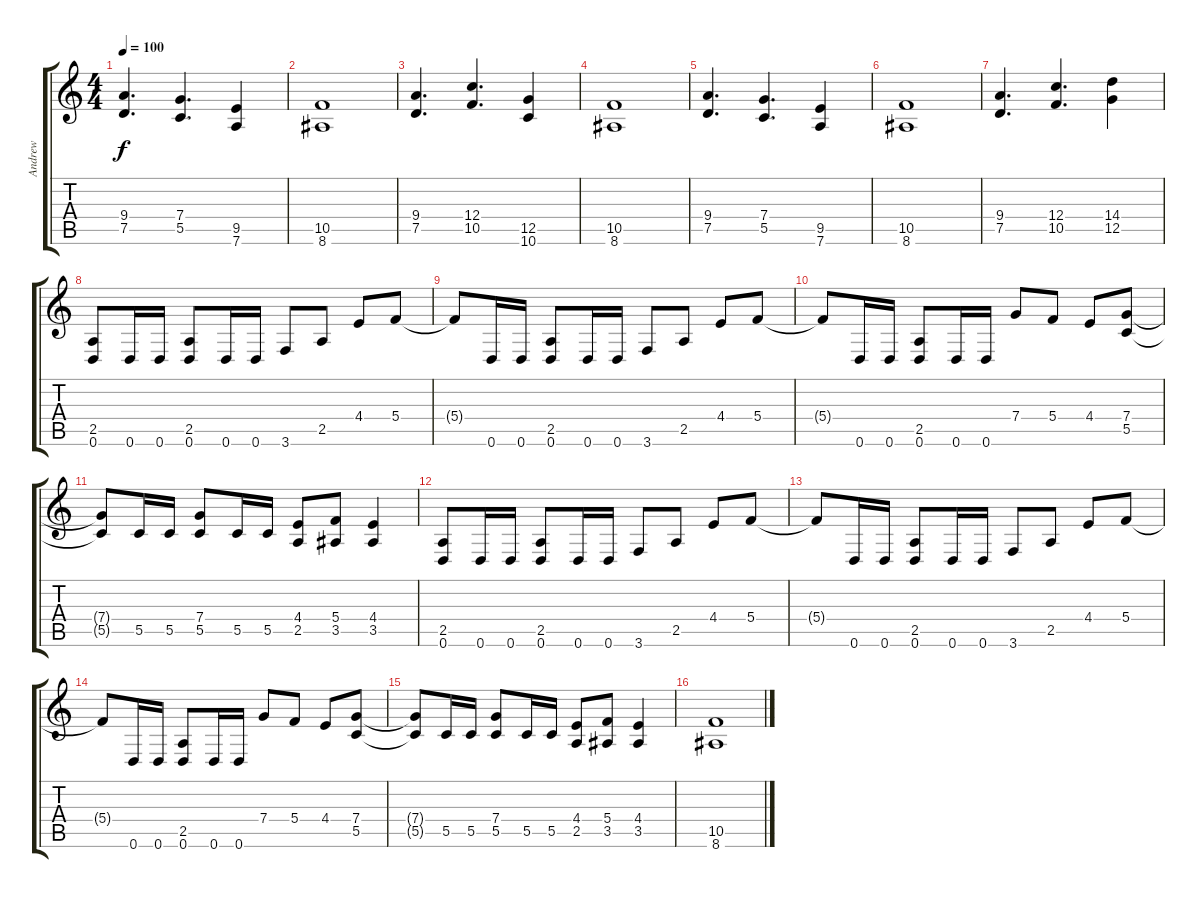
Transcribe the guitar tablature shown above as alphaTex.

\track ("Andrew" "Andrew") {instrument distortionguitar}
\staff {score tabs}
\tuning (D4 A3 F3 C3 G2 D2) {hide}
\ts (4 4)
\tempo 100
\clef g2
\ks c
(9.4 7.5).4{d dy f} (7.4 5.5).4{d} (9.5 7.6).4 |
(10.5 8.6).1 |
(9.4 7.5).4{d} (12.4 10.5).4{d} (12.5 10.6).4 |
(10.5 8.6).1 |
(9.4 7.5).4{d} (7.4 5.5).4{d} (9.5 7.6).4 |
(10.5 8.6).1 |
(9.4 7.5).4{d} (12.4 10.5).4{d} (14.4 12.5).4 |
(2.5 0.6).8 0.6.16 0.6.16 (2.5 0.6).8 0.6.16 0.6.16 3.6.8 2.5.8 4.4.8 5.4.8 |
5.4{t}.8 0.6.16 0.6.16 (2.5 0.6).8 0.6.16 0.6.16 3.6.8 2.5.8 4.4.8 5.4.8 |
5.4{t}.8 0.6.16 0.6.16 (2.5 0.6).8 0.6.16 0.6.16 7.4.8 5.4.8 4.4.8 (7.4 5.5).8 |
(7.4{t} 5.5{t}).8 5.5.16 5.5.16 (7.4 5.5).8 5.5.16 5.5.16 (4.4 2.5).8 (5.4 3.5).8 (4.4 3.5).4 |
(2.5 0.6).8 0.6.16 0.6.16 (2.5 0.6).8 0.6.16 0.6.16 3.6.8 2.5.8 4.4.8 5.4.8 |
5.4{t}.8 0.6.16 0.6.16 (2.5 0.6).8 0.6.16 0.6.16 3.6.8 2.5.8 4.4.8 5.4.8 |
5.4{t}.8 0.6.16 0.6.16 (2.5 0.6).8 0.6.16 0.6.16 7.4.8 5.4.8 4.4.8 (7.4 5.5).8 |
(7.4{t} 5.5{t}).8 5.5.16 5.5.16 (7.4 5.5).8 5.5.16 5.5.16 (4.4 2.5).8 (5.4 3.5).8 (4.4 3.5).4 |
(10.5 8.6).1
